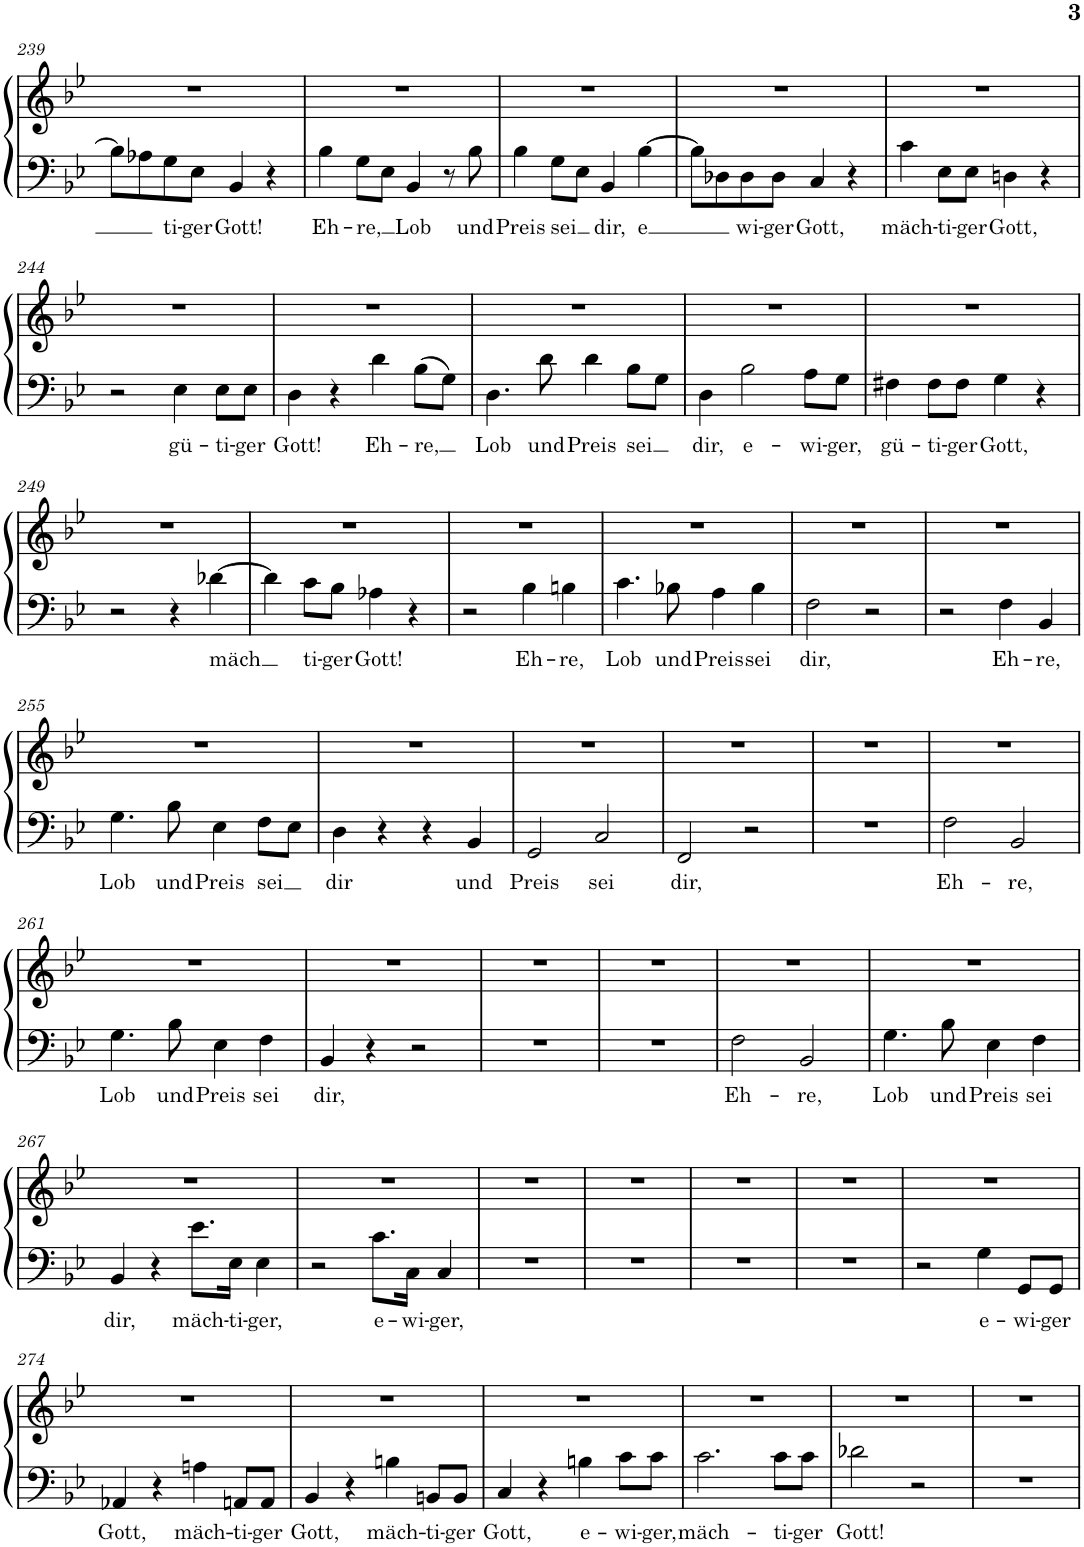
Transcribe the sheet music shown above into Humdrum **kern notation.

**kern	**text	**kern
*part1	*part1	*part1
*staff2	*staff2	*staff1
*I"Piano	*	*
*I'Pno.	*	*
!!LO:PB:g=z
*clefF4	*	*clefG2
*k[b-e-]	*	*k[b-e-]
*M4/4	*	*M4/4
*met(c)	*	*met(c)
=239	=239	=239
8B-\L]	.	1r
8A-X\	.	.
!	!LO:LY:b	!
8G\	ti-	.
!	!LO:LY:b	!
8E-\J	-ger	.
!	!LO:LY:b	!
4BB-/	Gott!	.
4r	.	.
=240	=240	=240
!	!LO:LY:b	!
4B-\	Eh-	1r
!	!LO:LY:b	!
8G\L	-re,	.
8E-\J	.	.
!	!LO:LY:b	!
4BB-/	Lob	.
8r	.	.
!	!LO:LY:b	!
8B-\	und	.
=241	=241	=241
!	!LO:LY:b	!
4B-\	Preis	1r
!	!LO:LY:b	!
8G\L	sei	.
8E-\J	.	.
!	!LO:LY:b	!
4BB-/	dir,	.
!	!LO:LY:b	!
[4B-\	e	.
=242	=242	=242
8B-\L]	.	1r
8D-X\	.	.
!	!LO:LY:b	!
8D-\	wi-	.
!	!LO:LY:b	!
8D-\J	-ger	.
!	!LO:LY:b	!
4C/	Gott,	.
4r	.	.
=243	=243	=243
!	!LO:LY:b	!
4c\	mäch-	1r
!	!LO:LY:b	!
8E-\L	-ti-	.
!	!LO:LY:b	!
8E-\J	-ger	.
!	!LO:LY:b	!
4Dn\	Gott,	.
4r	.	.
!!LO:LB:g=z
=244	=244	=244
2r	.	1r
!	!LO:LY:b	!
4E-\	gü-	.
!	!LO:LY:b	!
8E-\L	-ti-	.
!	!LO:LY:b	!
8E-\J	-ger	.
=245	=245	=245
!	!LO:LY:b	!
4D\	Gott!	1r
4r	.	.
!	!LO:LY:b	!
4d\	Eh-	.
!	!LO:LY:b	!
8B-\L	-re,	.
8G\J	.	.
=246	=246	=246
!	!LO:LY:b	!
4.D\	Lob	1r
!	!LO:LY:b	!
8d\	und	.
!	!LO:LY:b	!
4d\	Preis	.
!	!LO:LY:b	!
8B-\L	sei	.
8G\J	.	.
=247	=247	=247
!	!LO:LY:b	!
4D\	dir,	1r
!	!LO:LY:b	!
2B-\	e-	.
!	!LO:LY:b	!
8A\L	-wi-	.
!	!LO:LY:b	!
8G\J	-ger,	.
=248	=248	=248
!	!LO:LY:b	!
4F#X\	gü-	1r
!	!LO:LY:b	!
8F#\L	-ti-	.
!	!LO:LY:b	!
8F#\J	-ger	.
!	!LO:LY:b	!
4G\	Gott,	.
4r	.	.
!!LO:LB:g=z
=249	=249	=249
2r	.	1r
4r	.	.
!	!LO:LY:b	!
[4d-X\	mäch	.
=250	=250	=250
4d-\]	.	1r
!	!LO:LY:b	!
8c\L	ti-	.
!	!LO:LY:b	!
8B-\J	-ger	.
!	!LO:LY:b	!
4A-X\	Gott!	.
4r	.	.
=251	=251	=251
2r	.	1r
!	!LO:LY:b	!
4B-\	Eh-	.
!	!LO:LY:b	!
4Bn\	-re,	.
=252	=252	=252
!	!LO:LY:b	!
4.c\	Lob	1r
!	!LO:LY:b	!
8B-X\	und	.
!	!LO:LY:b	!
4A\	Preis	.
!	!LO:LY:b	!
4B-\	sei	.
=253	=253	=253
!	!LO:LY:b	!
2F\	dir,	1r
2r	.	.
=254	=254	=254
2r	.	1r
!	!LO:LY:b	!
4F\	Eh-	.
!	!LO:LY:b	!
4BB-/	-re,	.
!!LO:LB:g=z
=255	=255	=255
!	!LO:LY:b	!
4.G\	Lob	1r
!	!LO:LY:b	!
8B-\	und	.
!	!LO:LY:b	!
4E-\	Preis	.
!	!LO:LY:b	!
8F\L	sei	.
8E-\J	.	.
=256	=256	=256
!	!LO:LY:b	!
4D\	dir	1r
4r	.	.
4r	.	.
!	!LO:LY:b	!
4BB-/	und	.
=257	=257	=257
!	!LO:LY:b	!
2GG/	Preis	1r
!	!LO:LY:b	!
2C/	sei	.
=258	=258	=258
!	!LO:LY:b	!
2FF/	dir,	1r
2r	.	.
=259	=259	=259
1r	.	1r
=260	=260	=260
!	!LO:LY:b	!
2F\	Eh-	1r
!	!LO:LY:b	!
2BB-/	-re,	.
!!LO:LB:g=z
=261	=261	=261
!	!LO:LY:b	!
4.G\	Lob	1r
!	!LO:LY:b	!
8B-\	und	.
!	!LO:LY:b	!
4E-\	Preis	.
!	!LO:LY:b	!
4F\	sei	.
=262	=262	=262
!	!LO:LY:b	!
4BB-/	dir,	1r
4r	.	.
2r	.	.
=263	=263	=263
1r	.	1r
=264	=264	=264
1r	.	1r
=265	=265	=265
!	!LO:LY:b	!
2F\	Eh-	1r
!	!LO:LY:b	!
2BB-/	-re,	.
=266	=266	=266
!	!LO:LY:b	!
4.G\	Lob	1r
!	!LO:LY:b	!
8B-\	und	.
!	!LO:LY:b	!
4E-\	Preis	.
!	!LO:LY:b	!
4F\	sei	.
!!LO:LB:g=z
=267	=267	=267
!	!LO:LY:b	!
4BB-/	dir,	1r
4r	.	.
!	!LO:LY:b	!
8.e-\L	mäch-	.
!	!LO:LY:b	!
16E-\Jk	-ti-	.
!	!LO:LY:b	!
4E-\	-ger,	.
=268	=268	=268
2r	.	1r
!	!LO:LY:b	!
8.c\L	e-	.
!	!LO:LY:b	!
16C\Jk	-wi-	.
!	!LO:LY:b	!
4C/	-ger,	.
=269	=269	=269
1r	.	1r
=270	=270	=270
1r	.	1r
=271	=271	=271
1r	.	1r
=272	=272	=272
1r	.	1r
=273	=273	=273
2r	.	1r
!	!LO:LY:b	!
4G\	e-	.
!	!LO:LY:b	!
8GG/L	-wi-	.
!	!LO:LY:b	!
8GG/J	-ger	.
!!LO:LB:g=z
=274	=274	=274
!	!LO:LY:b	!
4AA-X/	Gott,	1r
4r	.	.
!	!LO:LY:b	!
4An\	mäch-	.
!	!LO:LY:b	!
8AAn/L	-ti-	.
!	!LO:LY:b	!
8AA/J	-ger	.
=275	=275	=275
!	!LO:LY:b	!
4BB-/	Gott,	1r
4r	.	.
!	!LO:LY:b	!
4Bn\	mäch-	.
!	!LO:LY:b	!
8BBn/L	-ti-	.
!	!LO:LY:b	!
8BB/J	-ger	.
=276	=276	=276
!	!LO:LY:b	!
4C/	Gott,	1r
4r	.	.
!	!LO:LY:b	!
4Bn\	e-	.
!	!LO:LY:b	!
8c\L	-wi-	.
!	!LO:LY:b	!
8c\J	-ger,	.
=277	=277	=277
!	!LO:LY:b	!
2.c\	mäch-	1r
!	!LO:LY:b	!
8c\L	-ti-	.
!	!LO:LY:b	!
8c\J	-ger	.
=278	=278	=278
!	!LO:LY:b	!
2d-X\	Gott!	1r
2r	.	.
=279	=279	=279
1r	.	1r
=	=	=
*-	*-	*-
